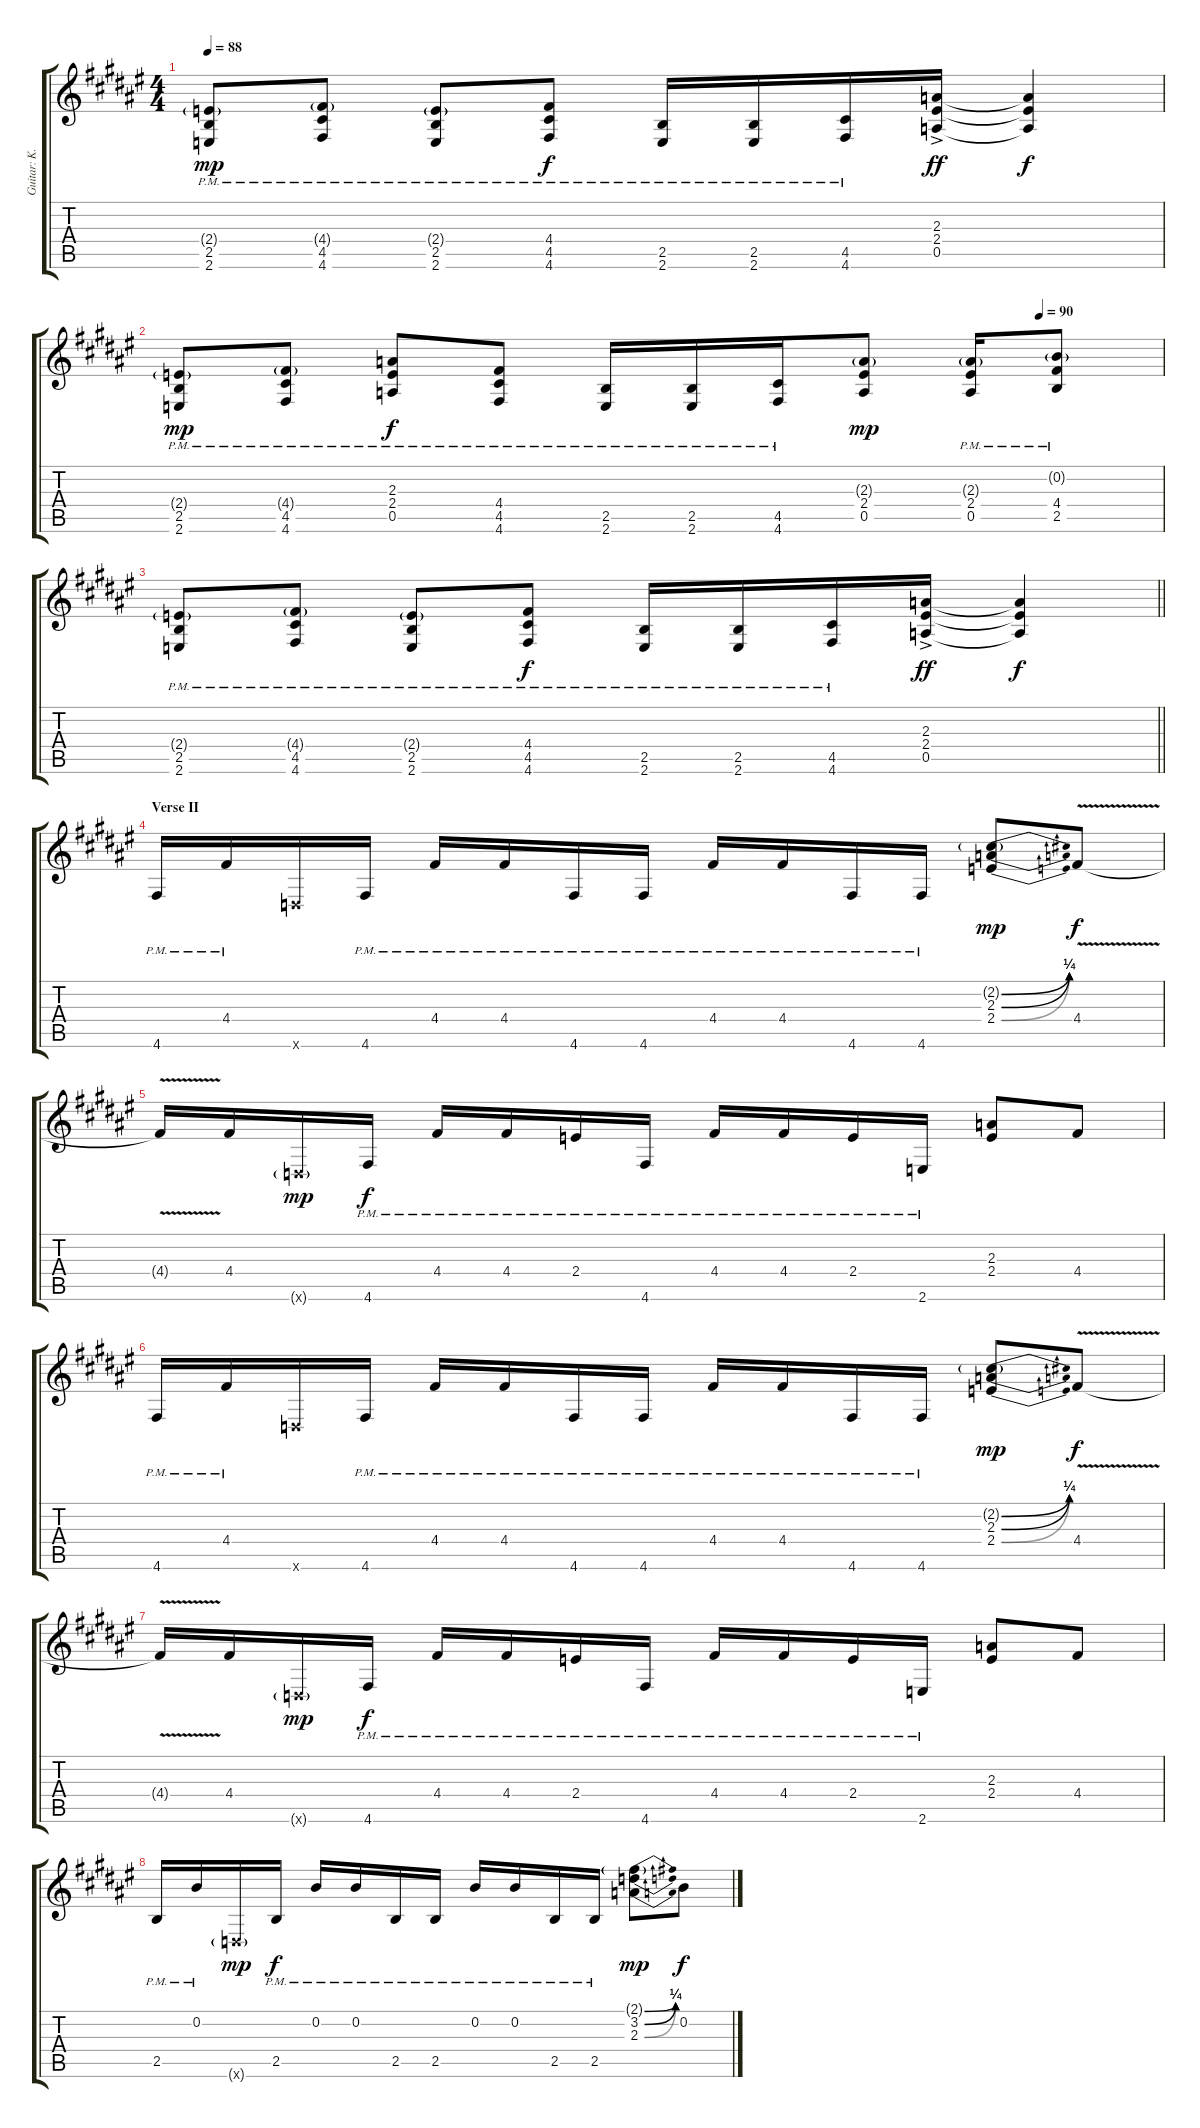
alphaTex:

\track ("Guitar: K.K." "Guitar: K.") {instrument overdrivenguitar}
\staff {score tabs}
\tuning (E4 B3 G3 D3 A2 D2) {hide}
\ts (4 4)
\tempo 88
\clef g2
\ks f#
(2.4{g pm} 2.5{pm} 2.6{pm}).8{dy mp} (4.4{g pm} 4.5{pm} 4.6{pm}).8 (2.4{g pm} 2.5{pm} 2.6{pm}).8 (4.4{pm} 4.5{pm} 4.6{pm}).8{dy f} (2.5{pm} 2.6{pm}).16 (2.5{pm} 2.6{pm}).16 (4.5{pm} 4.6{pm}).16 (2.3{ac} 2.4{ac} 0.5{ac}).16{dy ff} (2.3{t} 2.4{t} 0.5{t}).4{dy f} |
\tempo (90 0.875)
(2.4{g pm} 2.5{pm} 2.6{pm}).8{dy mp} (4.4{g pm} 4.5{pm} 4.6{pm}).8 (2.3{pm} 2.4{pm} 0.5{pm}).8{dy f} (4.4{pm} 4.5{pm} 4.6{pm}).8 (2.5{pm} 2.6{pm}).16 (2.5{pm} 2.6{pm}).16 (4.5{pm} 4.6{pm}).16 (2.3{g} 2.4 0.5).8{dy mp} (2.3{g pm} 2.4{pm} 0.5{pm}).16 (0.2{g pm} 4.4{pm} 2.5{pm}).8 |
\barLineRight lightlight
(2.4{g pm} 2.5{pm} 2.6{pm}).8 (4.4{g pm} 4.5{pm} 4.6{pm}).8 (2.4{g pm} 2.5{pm} 2.6{pm}).8 (4.4{pm} 4.5{pm} 4.6{pm}).8{dy f} (2.5{pm} 2.6{pm}).16 (2.5{pm} 2.6{pm}).16 (4.5{pm} 4.6{pm}).16 (2.3{ac} 2.4{ac} 0.5{ac}).16{dy ff} (2.3{t} 2.4{t} 0.5{t}).4{dy f} |
\section ("" "Verse II")
4.6{pm}.16 4.4{pm}.16 0.6{x}.16 4.6{pm}.16 4.4{pm}.16 4.4{pm}.16 4.6{pm}.16 4.6{pm}.16 4.4{pm}.16 4.4{pm}.16 4.6{pm}.16 4.6{pm}.16 (2.2{be (bend 0 0 60 1) g} 2.3{be (bend 0 0 60 1)} 2.4{be (bend 0 0 60 1)}).8{dy mp} 4.4{v}.8{dy f} |
4.4{t}.16 4.4.16 0.6{g x}.16{dy mp} 4.6{pm}.16{dy f} 4.4{pm}.16 4.4{pm}.16 2.4{pm}.16 4.6{pm}.16 4.4{pm}.16 4.4{pm}.16 2.4{pm}.16 2.6{pm}.16 (2.3 2.4).8 4.4.8 |
4.6{pm}.16 4.4{pm}.16 0.6{x}.16 4.6{pm}.16 4.4{pm}.16 4.4{pm}.16 4.6{pm}.16 4.6{pm}.16 4.4{pm}.16 4.4{pm}.16 4.6{pm}.16 4.6{pm}.16 (2.2{be (bend 0 0 60 1) g} 2.3{be (bend 0 0 60 1)} 2.4{be (bend 0 0 60 1)}).8{dy mp} 4.4{v}.8{dy f} |
4.4{t}.16 4.4.16 0.6{g x}.16{dy mp} 4.6{pm}.16{dy f} 4.4{pm}.16 4.4{pm}.16 2.4{pm}.16 4.6{pm}.16 4.4{pm}.16 4.4{pm}.16 2.4{pm}.16 2.6{pm}.16 (2.3 2.4).8 4.4.8 |
2.5{pm}.16 0.2{pm}.16 0.6{g x}.16{dy mp} 2.5{pm}.16{dy f} 0.2{pm}.16 0.2{pm}.16 2.5{pm}.16 2.5{pm}.16 0.2{pm}.16 0.2{pm}.16 2.5{pm}.16 2.5{pm}.16 (2.1{be (bend 0 0 60 1) g} 3.2{be (bend 0 0 60 1)} 2.3{be (bend 0 0 60 1)}).8{dy mp} 0.2.8{dy f}
